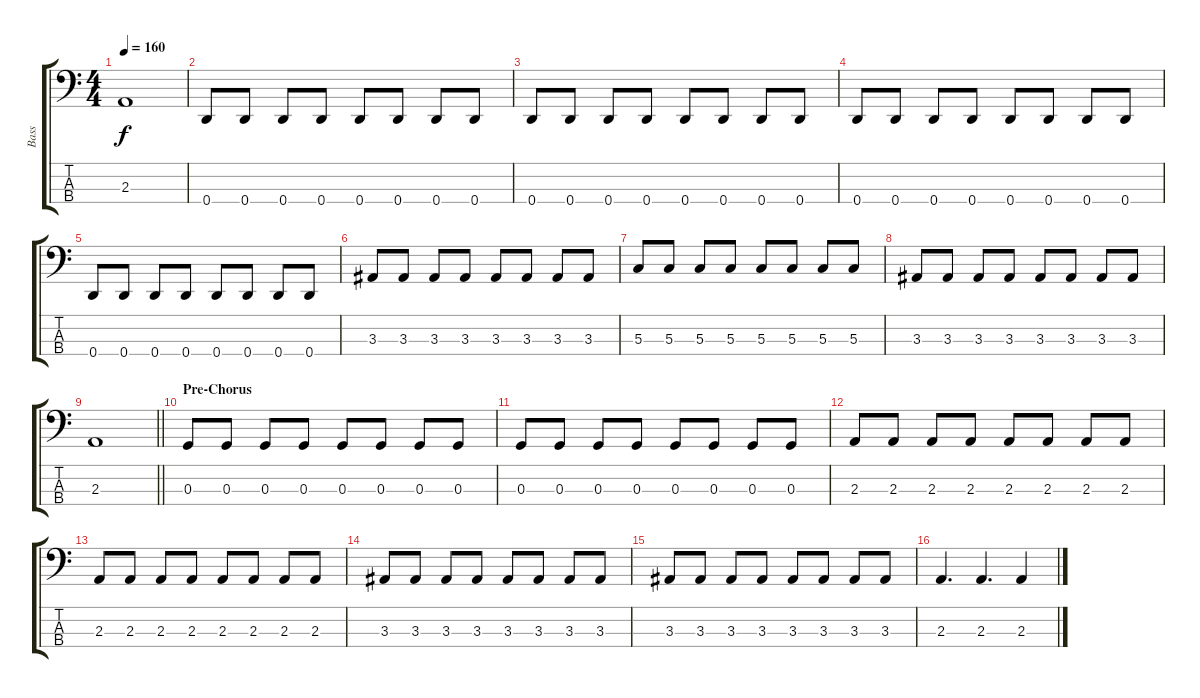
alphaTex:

\track ("Bass" "Bass") {instrument electricbassfinger}
\staff {score tabs}
\tuning (F2 C2 G1 D1) {hide}
\ts (4 4)
\tempo 160
\clef f4
\ks c
2.3.1{dy f} |
0.4.8 0.4.8 0.4.8 0.4.8 0.4.8 0.4.8 0.4.8 0.4.8 |
0.4.8 0.4.8 0.4.8 0.4.8 0.4.8 0.4.8 0.4.8 0.4.8 |
0.4.8 0.4.8 0.4.8 0.4.8 0.4.8 0.4.8 0.4.8 0.4.8 |
0.4.8 0.4.8 0.4.8 0.4.8 0.4.8 0.4.8 0.4.8 0.4.8 |
3.3.8 3.3.8 3.3.8 3.3.8 3.3.8 3.3.8 3.3.8 3.3.8 |
5.3.8 5.3.8 5.3.8 5.3.8 5.3.8 5.3.8 5.3.8 5.3.8 |
3.3.8 3.3.8 3.3.8 3.3.8 3.3.8 3.3.8 3.3.8 3.3.8 |
\barLineRight lightlight
2.3.1 |
\section ("" "Pre-Chorus")
0.3.8 0.3.8 0.3.8 0.3.8 0.3.8 0.3.8 0.3.8 0.3.8 |
0.3.8 0.3.8 0.3.8 0.3.8 0.3.8 0.3.8 0.3.8 0.3.8 |
2.3.8 2.3.8 2.3.8 2.3.8 2.3.8 2.3.8 2.3.8 2.3.8 |
2.3.8 2.3.8 2.3.8 2.3.8 2.3.8 2.3.8 2.3.8 2.3.8 |
3.3.8 3.3.8 3.3.8 3.3.8 3.3.8 3.3.8 3.3.8 3.3.8 |
3.3.8 3.3.8 3.3.8 3.3.8 3.3.8 3.3.8 3.3.8 3.3.8 |
2.3.4{d} 2.3.4{d} 2.3{sl}.4
